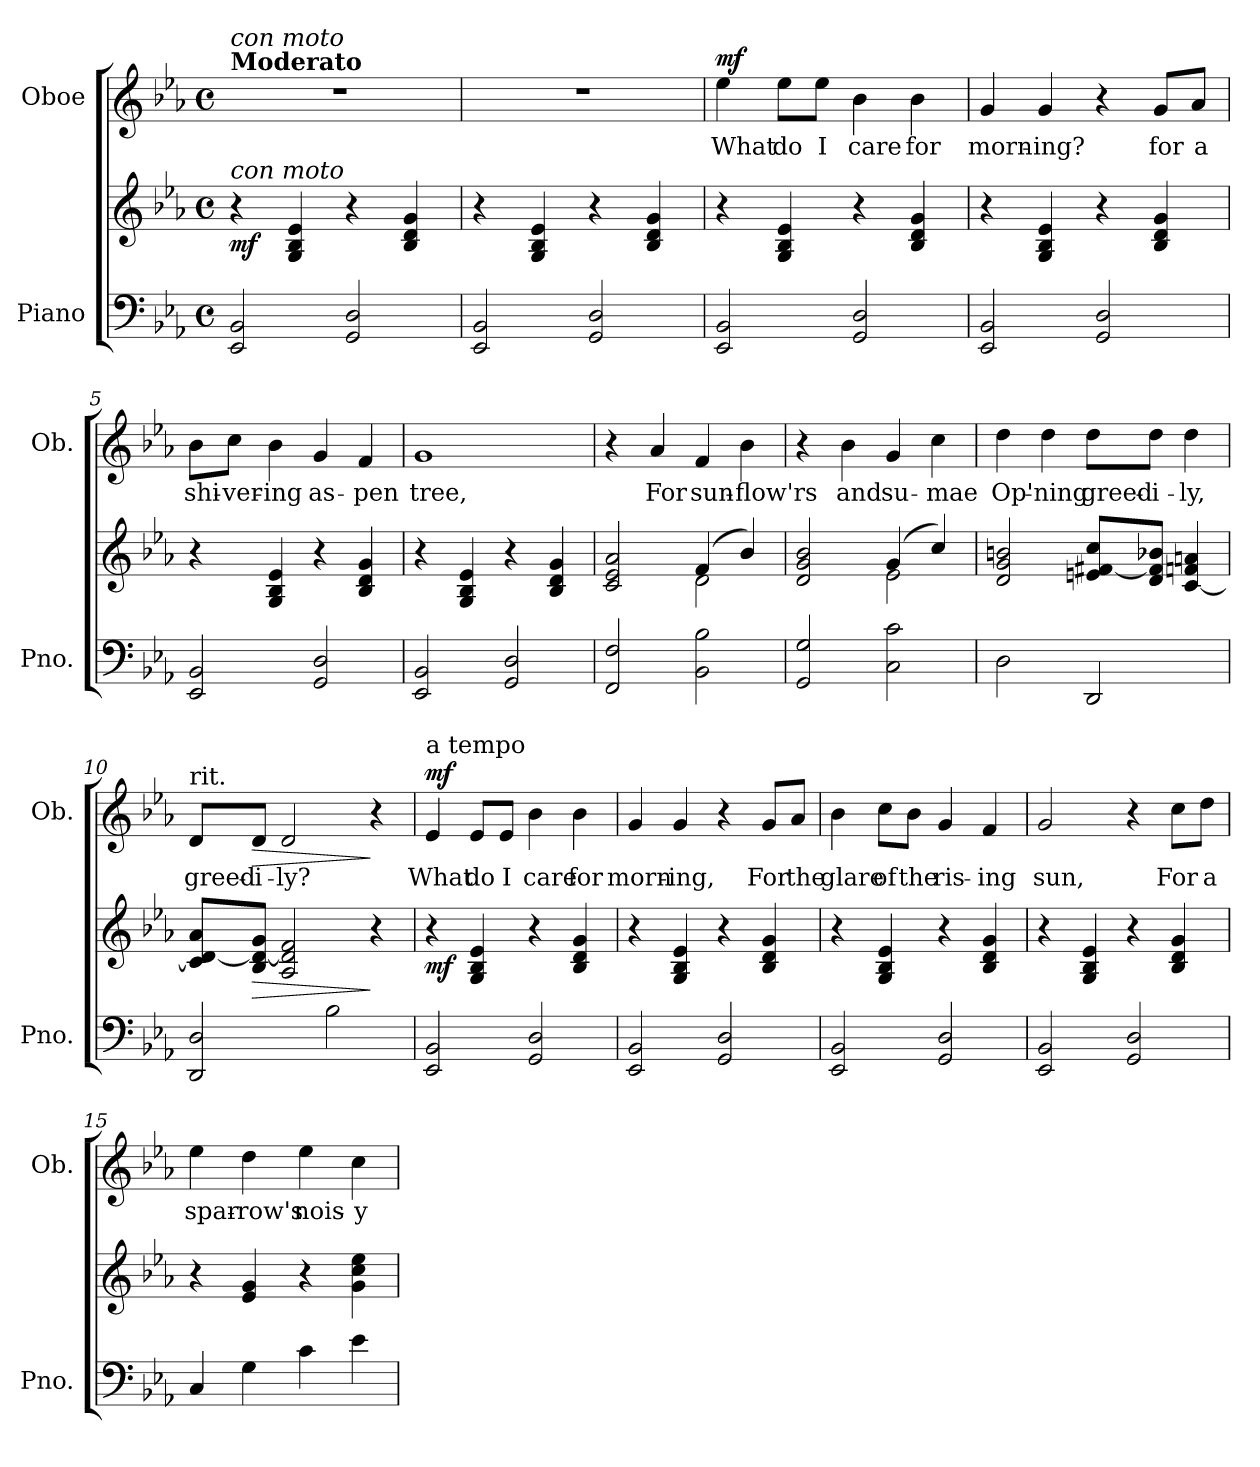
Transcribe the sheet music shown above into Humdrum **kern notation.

**kern	**kern	**dynam	**kern	**text	**dynam
*part2	*part2	*part2	*part1	*part1	*part1
*staff3	*staff2	*staff2/3	*staff1	*staff1	*staff1
*I"Piano	*	*	*I"Oboe	*	*
*I'Pno.	*	*	*I'Ob.	*	*
*clefF4	*clefG2	*	*clefG2	*	*
*k[b-e-a-]	*k[b-e-a-]	*	*k[b-e-a-]	*	*
*M4/4	*M4/4	*	*M4/4	*	*
*met(c)	*met(c)	*	*met(c)	*	*
=1	=1	=1	=1	=1	=1
!	!	!	!LO:TX:a:B:t=Moderato	!	!
!	!	!	!LO:TX:i:t=con moto	!	!
!	!LO:TX:i:t=con moto	!	!	!	!
!	!	!LO:DY:b	!	!	!
2EE-/ 2BB-/	4r	mf	1r	.	.
.	4G/ 4B-/ 4e-/	.	.	.	.
2GG/ 2D/	4r	.	.	.	.
.	4B-/ 4d/ 4g/	.	.	.	.
=2	=2	=2	=2	=2	=2
2EE-/ 2BB-/	4r	.	1r	.	.
.	4G/ 4B-/ 4e-/	.	.	.	.
2GG/ 2D/	4r	.	.	.	.
.	4B-/ 4d/ 4g/	.	.	.	.
=3	=3	=3	=3	=3	=3
!	!	!	!	!LO:LY:b	!LO:DY:a
2EE-/ 2BB-/	4r	.	4ee-\	What	mf
!	!	!	!	!LO:LY:b	!
.	4G/ 4B-/ 4e-/	.	8ee-\L	do	.
!	!	!	!	!LO:LY:b	!
.	.	.	8ee-\J	I	.
!	!	!	!	!LO:LY:b	!
2GG/ 2D/	4r	.	4b-\	care	.
!	!	!	!	!LO:LY:b	!
.	4B-/ 4d/ 4g/	.	4b-\	for	.
=4	=4	=4	=4	=4	=4
!	!	!	!	!LO:LY:b	!
2EE-/ 2BB-/	4r	.	4g/	morn-	.
!	!	!	!	!LO:LY:b	!
.	4G/ 4B-/ 4e-/	.	4g/	-ing?	.
2GG/ 2D/	4r	.	4r	.	.
!	!	!	!	!LO:LY:b	!
.	4B-/ 4d/ 4g/	.	8g/L	for	.
!	!	!	!	!LO:LY:b	!
.	.	.	8a-/J	a	.
=5	=5	=5	=5	=5	=5
!	!	!	!	!LO:LY:b	!
2EE-/ 2BB-/	4r	.	8b-\L	shi-	.
!	!	!	!	!LO:LY:b	!
.	.	.	8cc\J	-ver-	.
!	!	!	!	!LO:LY:b	!
.	4G/ 4B-/ 4e-/	.	4b-\	-ing	.
!	!	!	!	!LO:LY:b	!
2GG/ 2D/	4r	.	4g/	as-	.
!	!	!	!	!LO:LY:b	!
.	4B-/ 4d/ 4g/	.	4f/	-pen	.
!!LO:LB:g=z
=6	=6	=6	=6	=6	=6
!	!	!	!	!LO:LY:b	!
2EE-/ 2BB-/	4r	.	1g	tree,	.
.	4G/ 4B-/ 4e-/	.	.	.	.
2GG/ 2D/	4r	.	.	.	.
.	4B-/ 4d/ 4g/	.	.	.	.
=7	=7	=7	=7	=7	=7
*	*^	*	*	*	*
2FF/ 2F/	2c/ 2e-/ 2a-/	2ryy	.	4r	.	.
!	!	!	!	!	!LO:LY:b	!
.	.	.	.	4a-/	For	.
!	!	!	!	!	!LO:LY:b	!
2BB-\ 2B-\	(4f/	2d\	.	4f/	sun-	.
!	!	!	!	!	!LO:LY:b	!
.	4b-/)	.	.	4b-\	-flow'rs	.
=8	=8	=8	=8	=8	=8	=8
2GG/ 2G/	2d/ 2g/ 2b-/	2ryy	.	4r	.	.
!	!	!	!	!	!LO:LY:b	!
.	.	.	.	4b-\	and	.
!	!	!	!	!	!LO:LY:b	!
2C\ 2c\	(4g/	2e-\	.	4g/	su-	.
!	!	!	!	!	!LO:LY:b	!
.	4cc/)	.	.	4cc\	-mae	.
*	*v	*v	*	*	*	*
=9	=9	=9	=9	=9	=9
!	!	!	!	!LO:LY:b	!
2D\	2d/ 2g/ 2bn/	.	4dd\	Op'-	.
!	!	!	!	!LO:LY:b	!
.	.	.	4dd\	-ning	.
!	!	!	!	!LO:LY:b	!
2DD/	8en/ [8f#X/ 8cc/L	.	8dd\L	greed-	.
!	!	!	!	!LO:LY:b	!
.	8d/ 8f#/] 8b-X/J	.	8dd\J	-i-	.
!	!	!	!	!LO:LY:b	!
.	[4c/ 4fn/ 4an/	.	4dd\	-ly,	.
=10	=10	=10	=10	=10	=10
!	!	!	!LO:TX:a:t=rit.	!	!
!	!	!	!	!LO:LY:b	!
2DD/ 2D/	8c/] [8d/ 8a-/L	.	8d/L	greed-	.
!	!	!LO:HP:b	!	!LO:LY:b	!LO:HP:b
.	8B-/ 8d/_ 8g/J	>	8d/J	-i-	>
!	!	!	!	!LO:LY:b	!
.	2A-/ 2d/] 2f/	.	2d/	-ly?	.
2B-\	.	.	.	.	.
.	4r	]	4r	.	]
!!LO:LB:g=z
=11	=11	=11	=11	=11	=11
!	!	!	!LO:TX:a:t=a tempo	!	!
!	!	!LO:DY:b	!	!LO:LY:b	!LO:DY:a
2EE-/ 2BB-/	4r	mf	4e-/	What	mf
!	!	!	!	!LO:LY:b	!
.	4G/ 4B-/ 4e-/	.	8e-/L	do	.
!	!	!	!	!LO:LY:b	!
.	.	.	8e-/J	I	.
!	!	!	!	!LO:LY:b	!
2GG/ 2D/	4r	.	4b-\	care	.
!	!	!	!	!LO:LY:b	!
.	4B-/ 4d/ 4g/	.	4b-\	for	.
=12	=12	=12	=12	=12	=12
!	!	!	!	!LO:LY:b	!
2EE-/ 2BB-/	4r	.	4g/	morn-	.
!	!	!	!	!LO:LY:b	!
.	4G/ 4B-/ 4e-/	.	4g/	-ing,	.
2GG/ 2D/	4r	.	4r	.	.
!	!	!	!	!LO:LY:b	!
.	4B-/ 4d/ 4g/	.	8g/L	For	.
!	!	!	!	!LO:LY:b	!
.	.	.	8a-/J	the	.
=13	=13	=13	=13	=13	=13
!	!	!	!	!LO:LY:b	!
2EE-/ 2BB-/	4r	.	4b-\	glare	.
!	!	!	!	!LO:LY:b	!
.	4G/ 4B-/ 4e-/	.	8cc\L	of	.
!	!	!	!	!LO:LY:b	!
.	.	.	8b-\J	the	.
!	!	!	!	!LO:LY:b	!
2GG/ 2D/	4r	.	4g/	ris-	.
!	!	!	!	!LO:LY:b	!
.	4B-/ 4d/ 4g/	.	4f/	-ing	.
=14	=14	=14	=14	=14	=14
!	!	!	!	!LO:LY:b	!
2EE-/ 2BB-/	4r	.	2g/	sun,	.
.	4G/ 4B-/ 4e-/	.	.	.	.
2GG/ 2D/	4r	.	4r	.	.
!	!	!	!	!LO:LY:b	!
.	4B-/ 4d/ 4g/	.	8cc\L	For	.
!	!	!	!	!LO:LY:b	!
.	.	.	8dd\J	a	.
=15	=15	=15	=15	=15	=15
!	!	!	!	!LO:LY:b	!
4C/	4r	.	4ee-\	spar-	.
!	!	!	!	!LO:LY:b	!
4G\	4e-/ 4g/	.	4dd\	-row's	.
!	!	!	!	!LO:LY:b	!
4c\	4r	.	4ee-\	nois-	.
!	!	!	!	!LO:LY:b	!
4e-\	4g\ 4cc\ 4ee-\	.	4cc\	-y	.
=	=	=	=	=	=
*-	*-	*-	*-	*-	*-
